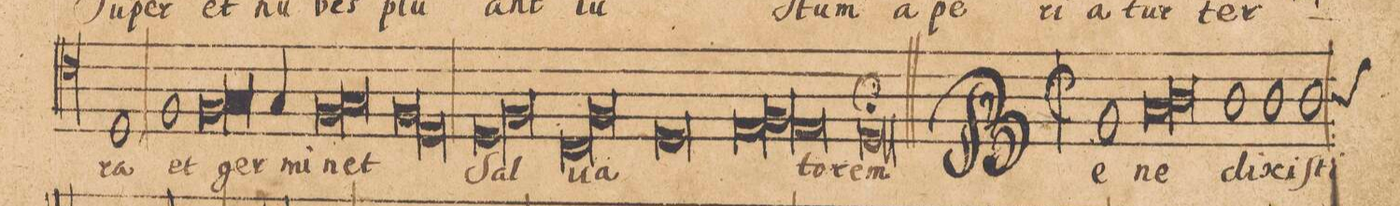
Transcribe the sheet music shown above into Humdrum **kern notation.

**kern	**text
*I"[Tenore]	*
*clefC4	*
*k[]	*
*met(c|)	*
*M2/1	*
1D,<	-ra
=25-	=25-
1F	et
*lig	*
1F	ger-
=26-	=26-
*col	*
2.G/	.
*Xlig	*
4G/	-mi-
*Xcol	*
*lig	*
1F	-net
=27-	=27-
1G	.
*Xlig	*
*lig	*
1F	.
=28-	=28-
1E	.
*Xlig	*
*lig	*
1D	Sal-
=29-	=29-
1F	.
*Xlig	*
*lig	*
1C	-ua-
=30-	=30-
1F	.
*Xlig	*
0D	.
=31-	=31-
*lig	*
1E	.
=32-	=32-
1F	.
1E	-to-
*Xlig	*
=33-	=33-
[0Dl;	-rem
=34-	=34-
0D_	.
=35-	=35-
0.D]	.
=36||-	=36||-
*met(c|)	*
*k[]	*
1F	Be-
*lig	*
1G	-ne-
=37-	=37-
1A	.
*Xlig	*
1A	-di-
=38-	=38-
1A	-xi-
*custos:A	*
1A	-ſti
=39-	=39-
*-	*-
